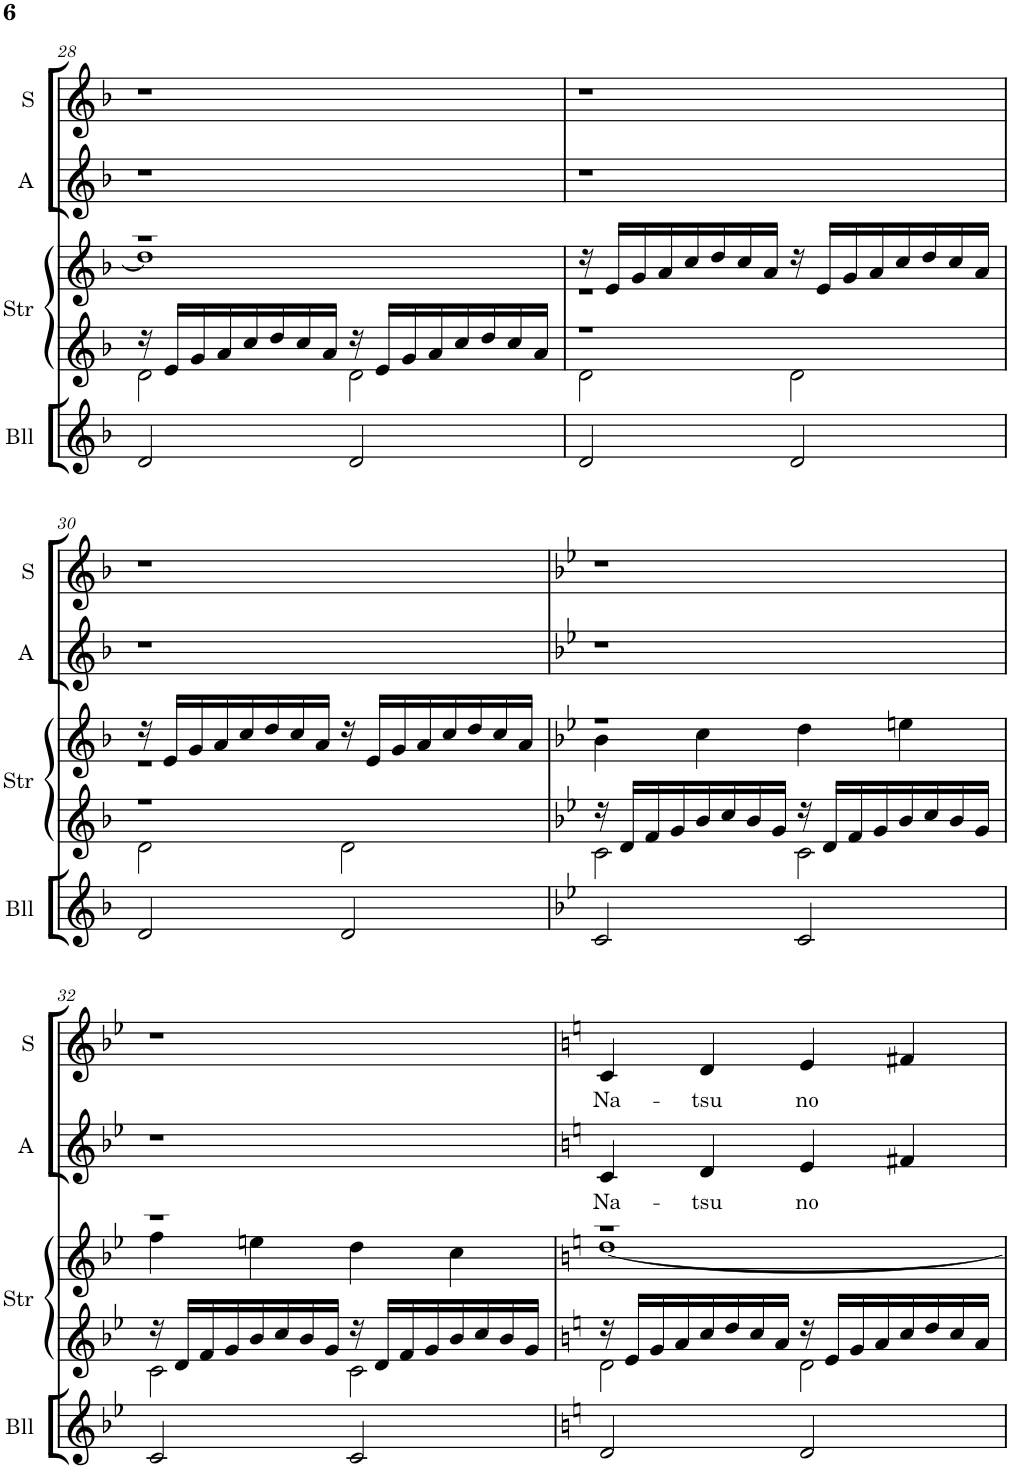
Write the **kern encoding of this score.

**kern	**kern	**kern	**kern	**text	**kern	**text
*part4	*part3	*part3	*part2	*part2	*part1	*part1
*staff5	*staff4	*staff3	*staff2	*staff2	*staff1	*staff1
*I"Bells	*I"Strings	*	*I"Alto	*	*I"Soprano	*
*I'Bll	*I'Str	*	*I'A	*	*I'S	*
!!LO:PB:g=z
*clefG2	*clefG2	*clefG2	*clefG2	*	*clefG2	*
*k[b-]	*k[b-]	*k[b-]	*k[b-]	*	*k[b-]	*
*F:	*F:	*F:	*F:	*	*F:	*
*M4/4	*M4/4	*M4/4	*M4/4	*	*M4/4	*
=28	=28	=28	=28	=28	=28	=28
*	*^	*^	*	*	*	*
2d/	16r	2d\	1r	1dd]	1r	.	1r	.
.	16e/LL	.	.	.	.	.	.	.
.	16g/	.	.	.	.	.	.	.
.	16a/	.	.	.	.	.	.	.
.	16cc/	.	.	.	.	.	.	.
.	16dd/	.	.	.	.	.	.	.
.	16cc/	.	.	.	.	.	.	.
.	16a/JJ	.	.	.	.	.	.	.
2d/	16r	2d\	.	.	.	.	.	.
.	16e/LL	.	.	.	.	.	.	.
.	16g/	.	.	.	.	.	.	.
.	16a/	.	.	.	.	.	.	.
.	16cc/	.	.	.	.	.	.	.
.	16dd/	.	.	.	.	.	.	.
.	16cc/	.	.	.	.	.	.	.
.	16a/JJ	.	.	.	.	.	.	.
=29	=29	=29	=29	=29	=29	=29	=29	=29
2d/	1r	2d\	16r	1r	1r	.	1r	.
.	.	.	16e/LL	.	.	.	.	.
.	.	.	16g/	.	.	.	.	.
.	.	.	16a/	.	.	.	.	.
.	.	.	16cc/	.	.	.	.	.
.	.	.	16dd/	.	.	.	.	.
.	.	.	16cc/	.	.	.	.	.
.	.	.	16a/JJ	.	.	.	.	.
2d/	.	2d\	16r	.	.	.	.	.
.	.	.	16e/LL	.	.	.	.	.
.	.	.	16g/	.	.	.	.	.
.	.	.	16a/	.	.	.	.	.
.	.	.	16cc/	.	.	.	.	.
.	.	.	16dd/	.	.	.	.	.
.	.	.	16cc/	.	.	.	.	.
.	.	.	16a/JJ	.	.	.	.	.
!!LO:LB:g=z
=30	=30	=30	=30	=30	=30	=30	=30	=30
2d/	1r	2d\	16r	1r	1r	.	1r	.
.	.	.	16e/LL	.	.	.	.	.
.	.	.	16g/	.	.	.	.	.
.	.	.	16a/	.	.	.	.	.
.	.	.	16cc/	.	.	.	.	.
.	.	.	16dd/	.	.	.	.	.
.	.	.	16cc/	.	.	.	.	.
.	.	.	16a/JJ	.	.	.	.	.
2d/	.	2d\	16r	.	.	.	.	.
.	.	.	16e/LL	.	.	.	.	.
.	.	.	16g/	.	.	.	.	.
.	.	.	16a/	.	.	.	.	.
.	.	.	16cc/	.	.	.	.	.
.	.	.	16dd/	.	.	.	.	.
.	.	.	16cc/	.	.	.	.	.
.	.	.	16a/JJ	.	.	.	.	.
=31	=31	=31	=31	=31	=31	=31	=31	=31
*k[b-e-]	*k[b-e-]	*	*k[b-e-]	*	*k[b-e-]	*	*k[b-e-]	*
*B-:	*B-:	*	*B-:	*	*B-:	*	*B-:	*
2c/	16r	2c\	1r	4b-\	1r	.	1r	.
.	16d/LL	.	.	.	.	.	.	.
.	16f/	.	.	.	.	.	.	.
.	16g/	.	.	.	.	.	.	.
.	16b-/	.	.	4cc\	.	.	.	.
.	16cc/	.	.	.	.	.	.	.
.	16b-/	.	.	.	.	.	.	.
.	16g/JJ	.	.	.	.	.	.	.
2c/	16r	2c\	.	4dd\	.	.	.	.
.	16d/LL	.	.	.	.	.	.	.
.	16f/	.	.	.	.	.	.	.
.	16g/	.	.	.	.	.	.	.
.	16b-/	.	.	4een\	.	.	.	.
.	16cc/	.	.	.	.	.	.	.
.	16b-/	.	.	.	.	.	.	.
.	16g/JJ	.	.	.	.	.	.	.
!!LO:LB:g=z
=32	=32	=32	=32	=32	=32	=32	=32	=32
2c/	16r	2c\	1r	4ff\	1r	.	1r	.
.	16d/LL	.	.	.	.	.	.	.
.	16f/	.	.	.	.	.	.	.
.	16g/	.	.	.	.	.	.	.
.	16b-/	.	.	4een\	.	.	.	.
.	16cc/	.	.	.	.	.	.	.
.	16b-/	.	.	.	.	.	.	.
.	16g/JJ	.	.	.	.	.	.	.
2c/	16r	2c\	.	4dd\	.	.	.	.
.	16d/LL	.	.	.	.	.	.	.
.	16f/	.	.	.	.	.	.	.
.	16g/	.	.	.	.	.	.	.
.	16b-/	.	.	4cc\	.	.	.	.
.	16cc/	.	.	.	.	.	.	.
.	16b-/	.	.	.	.	.	.	.
.	16g/JJ	.	.	.	.	.	.	.
=33	=33	=33	=33	=33	=33	=33	=33	=33
*k[]	*k[]	*	*k[]	*	*k[]	*	*k[]	*
*C:	*C:	*	*C:	*	*C:	*	*C:	*
!	!	!	!	!	!	!LO:LY:b	!	!LO:LY:b
2d/	16r	2d\	1r	[1dd	4c/	Na-	4c/	Na-
.	16e/LL	.	.	.	.	.	.	.
.	16g/	.	.	.	.	.	.	.
.	16a/	.	.	.	.	.	.	.
!	!	!	!	!	!	!LO:LY:b	!	!LO:LY:b
.	16cc/	.	.	.	4d/	-tsu	4d/	-tsu
.	16dd/	.	.	.	.	.	.	.
.	16cc/	.	.	.	.	.	.	.
.	16a/JJ	.	.	.	.	.	.	.
!	!	!	!	!	!	!LO:LY:b	!	!LO:LY:b
2d/	16r	2d\	.	.	4e/	no	4e/	no
.	16e/LL	.	.	.	.	.	.	.
.	16g/	.	.	.	.	.	.	.
.	16a/	.	.	.	.	.	.	.
.	16cc/	.	.	.	4f#X/	.	4f#X/	.
.	16dd/	.	.	.	.	.	.	.
.	16cc/	.	.	.	.	.	.	.
.	16a/JJ	.	.	.	.	.	.	.
*	*v	*v	*	*	*	*	*	*
*	*	*v	*v	*	*	*	*
=	=	=	=	=	=	=
*-	*-	*-	*-	*-	*-	*-
